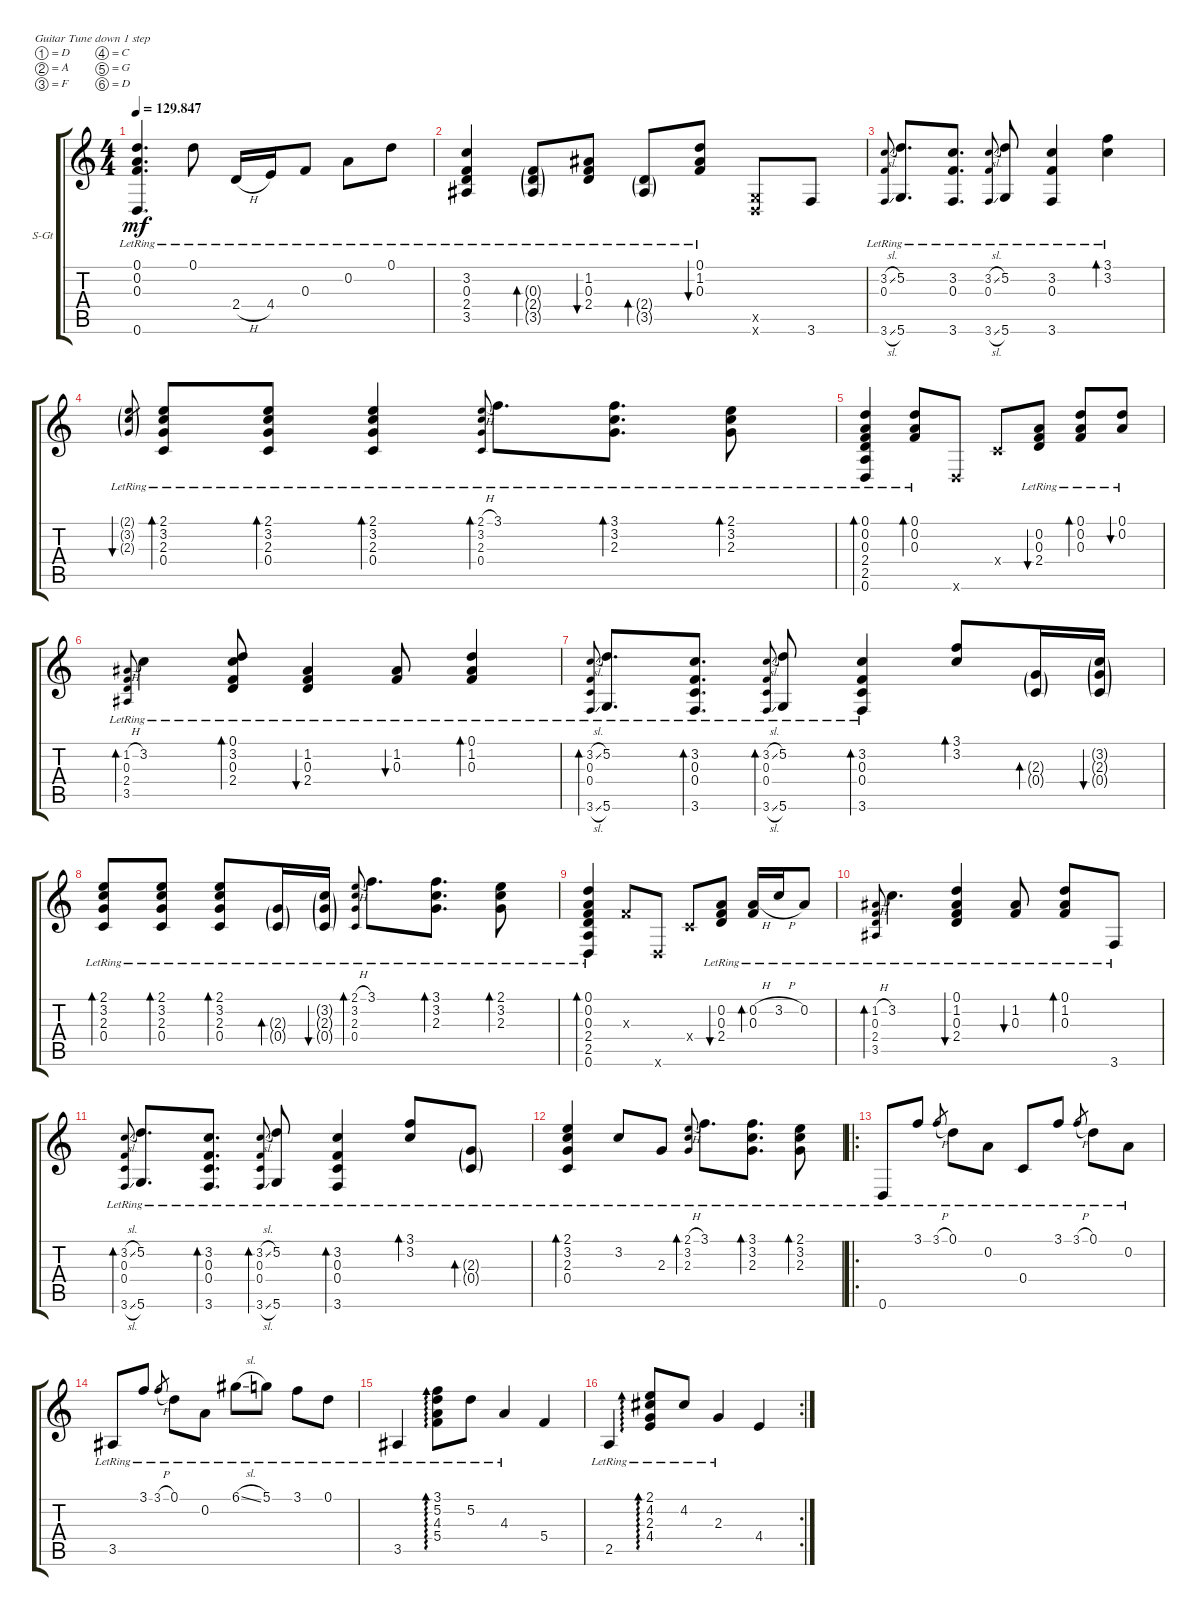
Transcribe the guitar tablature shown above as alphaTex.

\defaultSystemsLayout 4
\bracketExtendMode groupsimilarinstruments
\firstSystemTrackNameOrientation horizontal
\otherSystemsTrackNameOrientation horizontal
\track ("Steel Guitar" "S-Gt") {instrument acousticguitarsteel}
\staff {score tabs}
\tuning (D4 A3 F3 C3 G2 D2)
\ts (4 4)
\tempo
129.847
\accidentals auto
\clef g2
\ottava regular
\simile none
\ks c
(0.1{lr} 0.2{lr} 0.3{lr} 0.6{lr}).4{d dy mf} 0.1{lr}.8 2.4{h lr}.16 4.4{lr}.16 0.3{lr}.8 0.2{lr}.8 0.1{lr}.8 |
(3.2{lr} 0.3{lr} 2.4{lr} 3.5{lr}).4 (2.4{g lr} 0.3{g lr} 3.5{g lr}).8{bd 30} (1.2{lr} 0.3{lr} 2.4{lr}).8{bu 30} (3.5{g lr} 2.4{g lr}).8{bd 30} (0.1{lr} 1.2{lr} 0.3{lr}).8{bu 30} (0.6{x} 0.5{x}).8 3.6.8 |
(3.6{sl lr} 3.2{sl} 0.3{lr}).8{gr onbeat} (5.6{lr} 5.2).8{d} (3.2 0.3 3.6{lr}).8{d} (3.6{sl lr} 3.2{sl} 0.3{lr}).8{gr onbeat} (5.6{lr} 5.2).8 (3.2 0.3 3.6{lr}).4 (3.1{lr} 3.2{lr}).4{bd 30} |
(2.1{g lr} 3.2{g lr} 2.3{g lr}).8{bu 30 gr} (2.1{lr} 3.2{lr} 2.3{lr} 0.4{lr}).8{bd 30} (2.1{lr} 3.2{lr} 2.3{lr} 0.4{lr}).8{bd 30} (2.1{lr} 3.2{lr} 2.3{lr} 0.4{lr}).4{bd 30} (0.4{lr} 2.3{lr} 3.2{lr} 2.1{h lr}).8{bd 30 gr onbeat} 3.1{lr}.8{d} (3.1{lr} 3.2{lr} 2.3{lr}).8{d bd 30} (2.1{lr} 3.2{lr} 2.3{lr}).8{bd 30} |
(0.6{lr} 2.5{lr} 2.4{lr} 0.3{lr} 0.2{lr} 0.1{lr}).4{bd 109} (0.3{lr} 0.2{lr} 0.1{lr}).8{bd 30} 0.6{x}.8 0.4{x}.8 (0.2{lr} 0.3{lr} 2.4{lr}).8{bu 30} (0.3{lr} 0.2{lr} 0.1{lr}).8{bd 30} (0.1{lr} 0.2{lr}).8{bu 30} |
(3.5{lr} 2.4{lr} 0.3{lr} 1.2{h lr}).8{bd 60 gr onbeat} 3.2{lr}.4 (2.4{lr} 0.3{lr} 3.2{lr} 0.1{lr}).8{bd 30} (1.2{lr} 0.3{lr} 2.4{lr}).4{bu 30} (1.2{lr} 0.3{lr}).8{bu 30} (0.3{lr} 1.2{lr} 0.1{lr}).4{bd 30} |
(3.6{sl lr} 3.2{sl lr} 0.3{lr} 0.4{lr}).8{bd 42 gr onbeat} (5.6{lr} 5.2{lr}).8{d} (3.2{lr} 0.3{lr} 3.6{lr} 0.4{lr}).8{d bd 30} (3.6{sl lr} 3.2{sl lr} 0.3{lr} 0.4{lr}).8{bd 42 gr onbeat} (5.6{lr} 5.2{lr}).8 (3.2{lr} 0.3{lr} 3.6{lr} 0.4{lr}).4{bd 30} (3.1 3.2).8{bd 30} (0.4{g} 2.3{g}).16{bd 30} (3.2{g} 2.3{g} 0.4{g}).16{bu 30} |
(2.1{lr} 3.2{lr} 2.3{lr} 0.4{lr}).8{bd 30} (2.1{lr} 3.2{lr} 2.3{lr} 0.4{lr}).8{bd 30} (2.1{lr} 3.2{lr} 2.3{lr} 0.4{lr}).8{bd 30} (0.4{g lr} 2.3{g lr}).16{bd 30} (3.2{g lr} 2.3{g lr} 0.4{g lr}).16{bu 30} (0.4{lr} 2.3{lr} 3.2{lr} 2.1{h lr}).8{bd 30 gr onbeat} 3.1{lr}.8{d} (3.1{lr} 3.2{lr} 2.3{lr}).8{d bd 30} (2.1{lr} 3.2{lr} 2.3{lr}).8{bd 30} |
(0.6{lr} 2.5{lr} 2.4{lr} 0.3{lr} 0.2{lr} 0.1{lr}).4{bd 94} 0.3{x}.8 0.6{x}.8 0.4{x}.8 (0.2{lr} 0.3{lr} 2.4{lr}).8{bu 93} (0.3{lr} 0.2{h lr}).16{bd 60} 3.2{h lr}.16 0.2{lr}.8 |
(3.5{lr} 2.4{lr} 0.3{lr} 1.2{h lr}).8{bd 60 gr onbeat} 3.2{lr}.4{d} (1.2{lr} 0.3{lr} 2.4{lr} 0.1).4{bu 30} (1.2{lr} 0.3{lr}).8{bu 30} (0.3{lr} 1.2{lr} 0.1{lr}).8{bd 30} 3.6{lr}.8 |
(3.6{sl lr} 3.2{sl lr} 0.3{lr} 0.4{lr}).8{bd 42 gr onbeat} (5.6{lr} 5.2{lr}).8{d} (3.2{lr} 0.3{lr} 3.6{lr} 0.4{lr}).8{d bd 30} (3.6{sl lr} 3.2{sl lr} 0.3{lr} 0.4{lr}).8{bd 42 gr onbeat} (5.6{lr} 5.2{lr}).8 (3.2{lr} 0.3{lr} 3.6{lr} 0.4{lr}).4{bd 30} (3.1{lr} 3.2{lr}).8{bd 30} (0.4{g lr} 2.3{g lr}).8{bd 30} |
(0.4{lr} 2.3{lr} 3.2{lr} 2.1{lr}).4{bd 30} 3.2{lr}.8 2.3{lr}.8 (2.3{lr} 3.2{lr} 2.1{h lr}).8{bd 30 gr onbeat} 3.1{lr}.8{d} (3.1{lr} 3.2{lr} 2.3{lr}).8{d bd 30} (2.1{lr} 3.2{lr} 2.3{lr}).8{bd 30} |
\ro
0.6{lr}.8 3.1{lr}.8 3.1{h lr}.8{gr} 0.1{lr}.8 0.2{lr}.8 0.4{lr}.8 3.1{lr}.8 3.1{h lr}.8{gr} 0.1{lr}.8 0.2{lr}.8 |
3.5{lr}.8 3.1{lr}.8 3.1{h lr}.8{gr} 0.1{lr}.8 0.2{lr}.8 6.1{sl lr}.8 5.1{lr}.8 3.1{lr}.8 0.1{lr}.8 |
3.5{lr}.4 (5.4{lr} 4.3{lr} 5.2{lr} 3.1{lr}).8{ad 118} 5.2{lr}.8 4.3{lr}.4 5.4.4 |
\rc 2
2.5{lr}.4 (4.4{lr} 2.3{lr} 4.2{lr} 2.1{lr}).8{ad 0} 4.2{lr}.8 2.3{lr}.4 4.4.4
